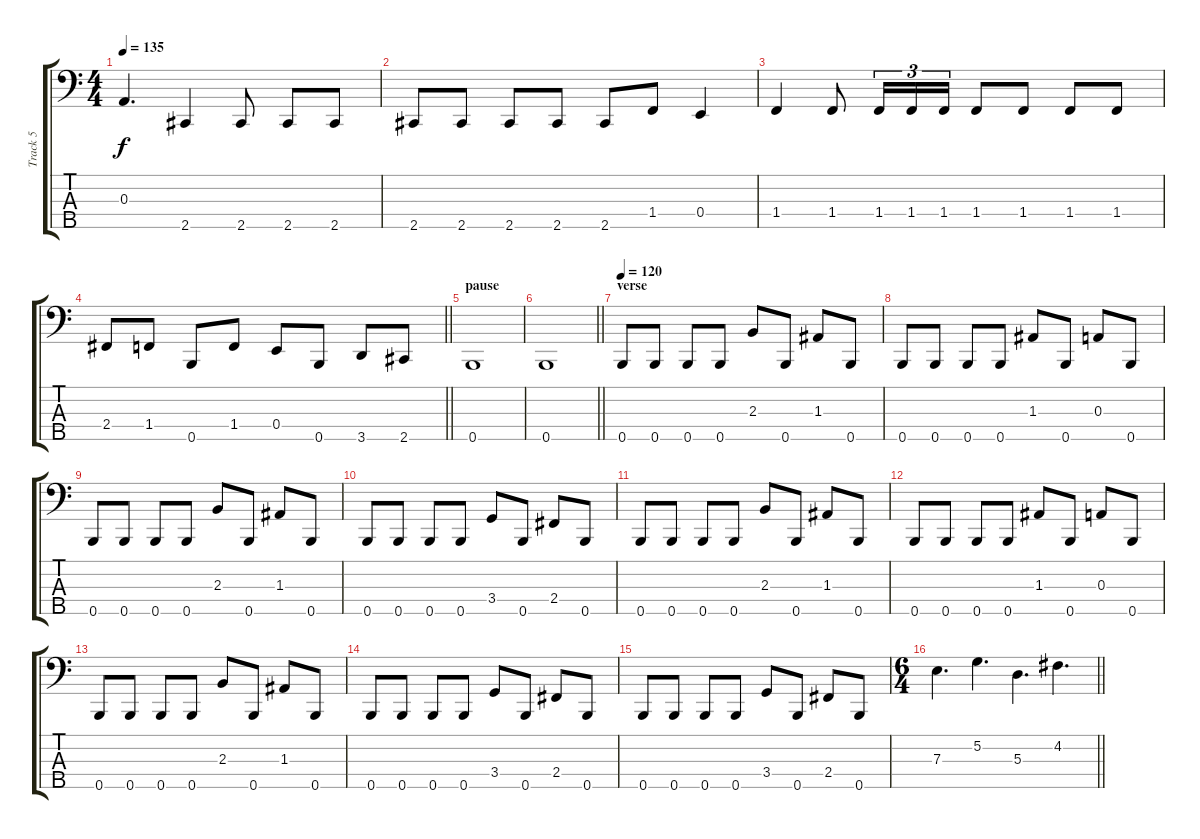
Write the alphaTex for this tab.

\track ("Track 5" "Track 5") {instrument electricbassfinger}
\staff {score tabs}
\tuning (G2 D2 A1 E1 B0) {hide}
\ts (4 4)
\tempo 135
\clef f4
\ks c
0.3.4{d dy f} 2.5.4 2.5.8 2.5.8 2.5.8 |
2.5.8 2.5.8 2.5.8 2.5.8 2.5.8 1.4.8 0.4.4 |
1.4.4 1.4.8 1.4.16{tu (3 2)} 1.4.16{tu (3 2)} 1.4.16{tu (3 2)} 1.4.8 1.4.8 1.4.8 1.4.8 |
\barLineRight lightlight
2.4.8 1.4.8 0.5.8 1.4.8 0.4.8 0.5.8 3.5.8 2.5.8 |
\section ("" "pause")
0.5.1 |
\barLineRight lightlight
0.5.1 |
\section ("" "verse")
\tempo 120
0.5.8 0.5.8 0.5.8 0.5.8 2.3.8 0.5.8 1.3.8 0.5.8 |
0.5.8 0.5.8 0.5.8 0.5.8 1.3.8 0.5.8 0.3.8 0.5.8 |
0.5.8 0.5.8 0.5.8 0.5.8 2.3.8 0.5.8 1.3.8 0.5.8 |
0.5.8 0.5.8 0.5.8 0.5.8 3.4.8 0.5.8 2.4.8 0.5.8 |
0.5.8 0.5.8 0.5.8 0.5.8 2.3.8 0.5.8 1.3.8 0.5.8 |
0.5.8 0.5.8 0.5.8 0.5.8 1.3.8 0.5.8 0.3.8 0.5.8 |
0.5.8 0.5.8 0.5.8 0.5.8 2.3.8 0.5.8 1.3.8 0.5.8 |
0.5.8 0.5.8 0.5.8 0.5.8 3.4.8 0.5.8 2.4.8 0.5.8 |
0.5.8 0.5.8 0.5.8 0.5.8 3.4.8 0.5.8 2.4.8 0.5.8 |
\ts (6 4)
\barLineRight lightlight
7.3.4{d} 5.2.4{d} 5.3.4{d} 4.2.4{d}
